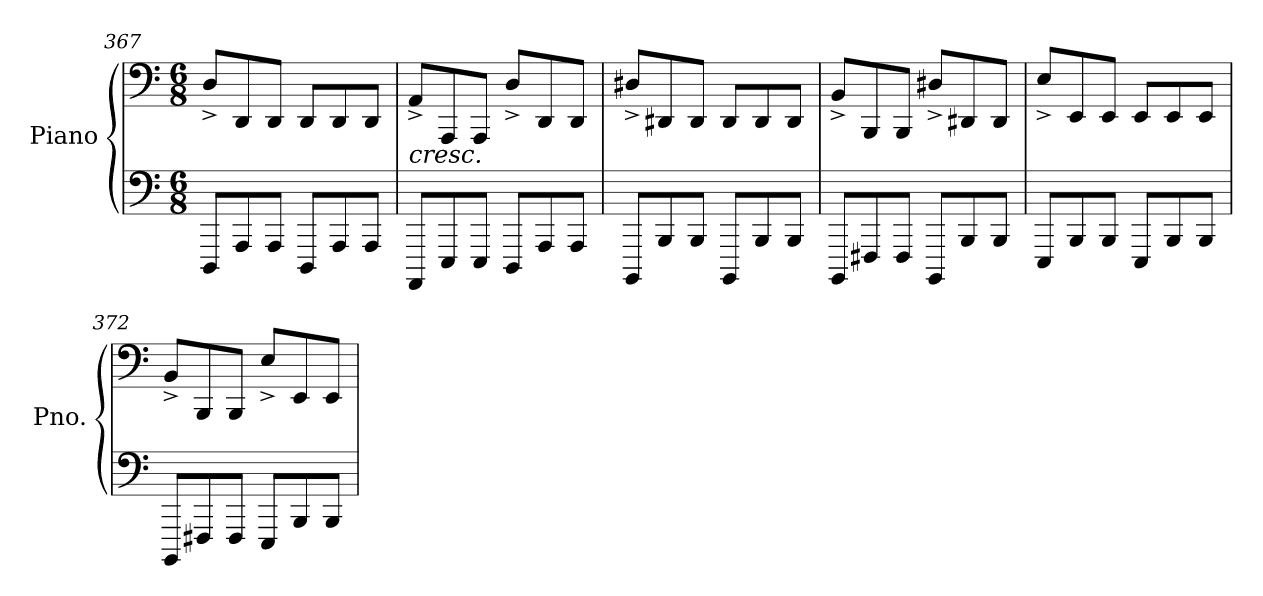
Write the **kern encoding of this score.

**kern	**kern
*part1	*part1
*staff2	*staff1
*I"Piano	*
*I'Pno.	*
!!LO:LB:g=z
*clefF4	*clefF4
*k[]	*k[]
*M6/8	*M6/8
=367	=367
8DDD/L	8D^/L
8AAA/	8DD/
8AAA/J	8DD/J
8DDD/L	8DD/L
8AAA/	8DD/
8AAA/J	8DD/J
=368	=368
!	!LO:TX:b:i:t=cresc.
8AAAA/L	8AA^/L
8EEE/	8AAA/
8EEE/J	8AAA/J
8DDD/L	8D^/L
8AAA/	8DD/
8AAA/J	8DD/J
=369	=369
8BBBB/L	8D#X^/L
8BBB/	8DD#X/
8BBB/J	8DD#/J
8BBBB/L	8DD#/L
8BBB/	8DD#/
8BBB/J	8DD#/J
=370	=370
8BBBB/L	8BB^/L
8FFF#X/	8BBB/
8FFF#/J	8BBB/J
8BBBB/L	8D#X^/L
8BBB/	8DD#X/
8BBB/J	8DD#/J
=371	=371
8EEE/L	8E^/L
8BBB/	8EE/
8BBB/J	8EE/J
8EEE/L	8EE/L
8BBB/	8EE/
8BBB/J	8EE/J
!!LO:LB:g=z
=372	=372
8BBBB/L	8BB^/L
8FFF#X/	8BBB/
8FFF#/J	8BBB/J
8EEE/L	8E^/L
8BBB/	8EE/
8BBB/J	8EE/J
=	=
*-	*-
